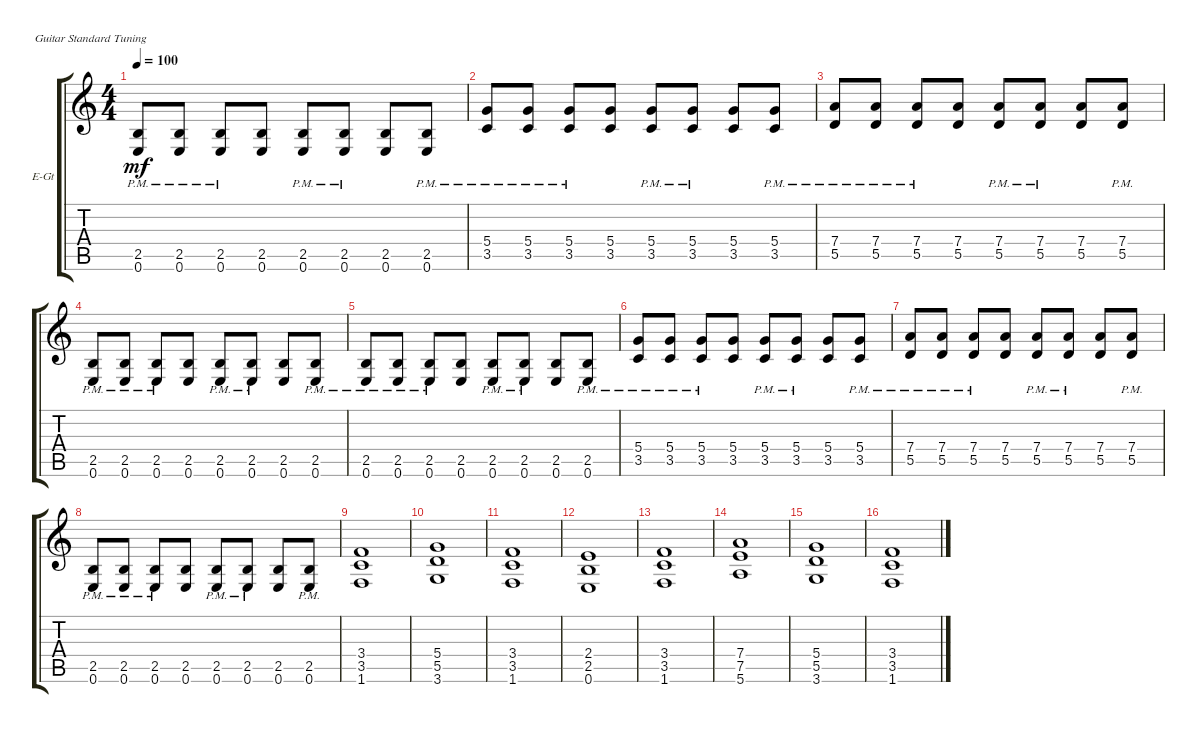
\defaultSystemsLayout 4
\bracketExtendMode groupsimilarinstruments
\firstSystemTrackNameOrientation horizontal
\otherSystemsTrackNameOrientation horizontal
\track ("Electric Guitar" "E-Gt") {instrument distortionguitar}
\staff {score tabs}
\tuning (E4 B3 G3 D3 A2 E2)
\ts (4 4)
\tempo 100
\clef g2
\ks c
(0.6{pm} 2.5{pm}).8{dy mf} (2.5{pm} 0.6{pm}).8 (2.5{pm} 0.6{pm}).8 (2.5 0.6).8 (0.6{pm} 2.5{pm}).8 (0.6{pm} 2.5{pm}).8 (2.5 0.6).8 (0.6{pm} 2.5{pm}).8 |
(3.5{pm} 5.4{pm}).8 (3.5{pm} 5.4{pm}).8 (3.5{pm} 5.4{pm}).8 (3.5 5.4).8 (3.5{pm} 5.4{pm}).8 (3.5{pm} 5.4{pm}).8 (3.5 5.4).8 (3.5{pm} 5.4{pm}).8 |
(5.5{pm} 7.4{pm}).8 (5.5{pm} 7.4{pm}).8 (5.5{pm} 7.4{pm}).8 (5.5 7.4).8 (5.5{pm} 7.4{pm}).8 (5.5{pm} 7.4{pm}).8 (5.5 7.4).8 (5.5{pm} 7.4{pm}).8 |
(0.6{pm} 2.5{pm}).8 (2.5{pm} 0.6{pm}).8 (2.5{pm} 0.6{pm}).8 (2.5 0.6).8 (0.6{pm} 2.5{pm}).8 (0.6{pm} 2.5{pm}).8 (2.5 0.6).8 (0.6{pm} 2.5{pm}).8 |
(0.6{pm} 2.5{pm}).8 (2.5{pm} 0.6{pm}).8 (2.5{pm} 0.6{pm}).8 (2.5 0.6).8 (0.6{pm} 2.5{pm}).8 (0.6{pm} 2.5{pm}).8 (2.5 0.6).8 (0.6{pm} 2.5{pm}).8 |
(3.5{pm} 5.4{pm}).8 (3.5{pm} 5.4{pm}).8 (3.5{pm} 5.4{pm}).8 (3.5 5.4).8 (3.5{pm} 5.4{pm}).8 (3.5{pm} 5.4{pm}).8 (3.5 5.4).8 (3.5{pm} 5.4{pm}).8 |
(5.5{pm} 7.4{pm}).8 (5.5{pm} 7.4{pm}).8 (5.5{pm} 7.4{pm}).8 (5.5 7.4).8 (5.5{pm} 7.4{pm}).8 (5.5{pm} 7.4{pm}).8 (5.5 7.4).8 (5.5{pm} 7.4{pm}).8 |
(0.6{pm} 2.5{pm}).8 (2.5{pm} 0.6{pm}).8 (2.5{pm} 0.6{pm}).8 (2.5 0.6).8 (0.6{pm} 2.5{pm}).8 (0.6{pm} 2.5{pm}).8 (2.5 0.6).8 (0.6{pm} 2.5{pm}).8 |
(1.6 3.5 3.4).1 |
(3.6 5.5 5.4).1 |
(1.6 3.5 3.4).1 |
(0.6 2.5 2.4).1 |
(1.6 3.5 3.4).1 |
(5.6 7.5 7.4).1 |
(3.6 5.5 5.4).1 |
(1.6 3.5 3.4).1
